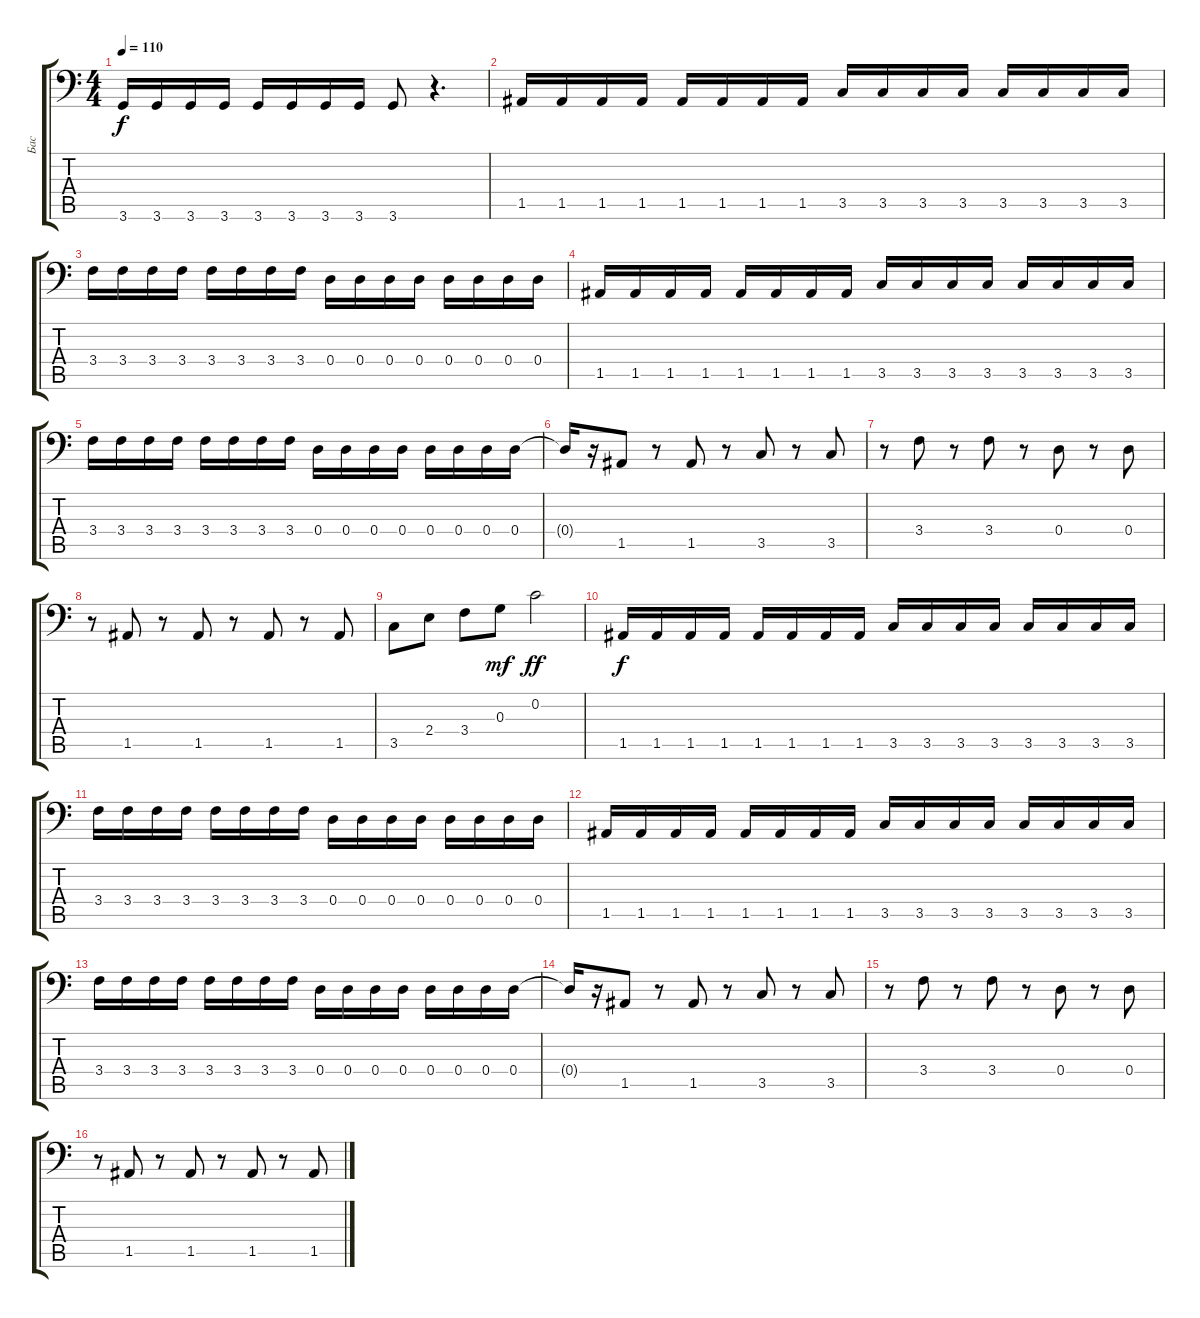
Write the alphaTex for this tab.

\track ("Бас" "Бас") {instrument electricbassfinger}
\staff {score tabs}
\tuning (F3 C3 G2 D2 A1 E1) {hide}
\ts (4 4)
\tempo 110
\clef f4
\ks c
3.6.16{dy f} 3.6.16 3.6.16 3.6.16 3.6.16 3.6.16 3.6.16 3.6.16 3.6.8 r.4{d} |
1.5.16 1.5.16 1.5.16 1.5.16 1.5.16 1.5.16 1.5.16 1.5.16 3.5.16 3.5.16 3.5.16 3.5.16 3.5.16 3.5.16 3.5.16 3.5.16 |
3.4.16 3.4.16 3.4.16 3.4.16 3.4.16 3.4.16 3.4.16 3.4.16 0.4.16 0.4.16 0.4.16 0.4.16 0.4.16 0.4.16 0.4.16 0.4.16 |
1.5.16 1.5.16 1.5.16 1.5.16 1.5.16 1.5.16 1.5.16 1.5.16 3.5.16 3.5.16 3.5.16 3.5.16 3.5.16 3.5.16 3.5.16 3.5.16 |
3.4.16 3.4.16 3.4.16 3.4.16 3.4.16 3.4.16 3.4.16 3.4.16 0.4.16 0.4.16 0.4.16 0.4.16 0.4.16 0.4.16 0.4.16 0.4.16 |
0.4{t}.16 r.16 1.5.8 r.8 1.5.8 r.8 3.5.8 r.8 3.5.8 |
r.8 3.4.8 r.8 3.4.8 r.8 0.4.8 r.8 0.4.8 |
r.8 1.5.8 r.8 1.5.8 r.8 1.5.8 r.8 1.5.8 |
3.5.8 2.4.8 3.4.8 0.3.8{dy mf} 0.2.2{dy ff} |
1.5.16{dy f} 1.5.16 1.5.16 1.5.16 1.5.16 1.5.16 1.5.16 1.5.16 3.5.16 3.5.16 3.5.16 3.5.16 3.5.16 3.5.16 3.5.16 3.5.16 |
3.4.16 3.4.16 3.4.16 3.4.16 3.4.16 3.4.16 3.4.16 3.4.16 0.4.16 0.4.16 0.4.16 0.4.16 0.4.16 0.4.16 0.4.16 0.4.16 |
1.5.16 1.5.16 1.5.16 1.5.16 1.5.16 1.5.16 1.5.16 1.5.16 3.5.16 3.5.16 3.5.16 3.5.16 3.5.16 3.5.16 3.5.16 3.5.16 |
3.4.16 3.4.16 3.4.16 3.4.16 3.4.16 3.4.16 3.4.16 3.4.16 0.4.16 0.4.16 0.4.16 0.4.16 0.4.16 0.4.16 0.4.16 0.4.16 |
0.4{t}.16 r.16 1.5.8 r.8 1.5.8 r.8 3.5.8 r.8 3.5.8 |
r.8 3.4.8 r.8 3.4.8 r.8 0.4.8 r.8 0.4.8 |
r.8 1.5.8 r.8 1.5.8 r.8 1.5.8 r.8 1.5.8
